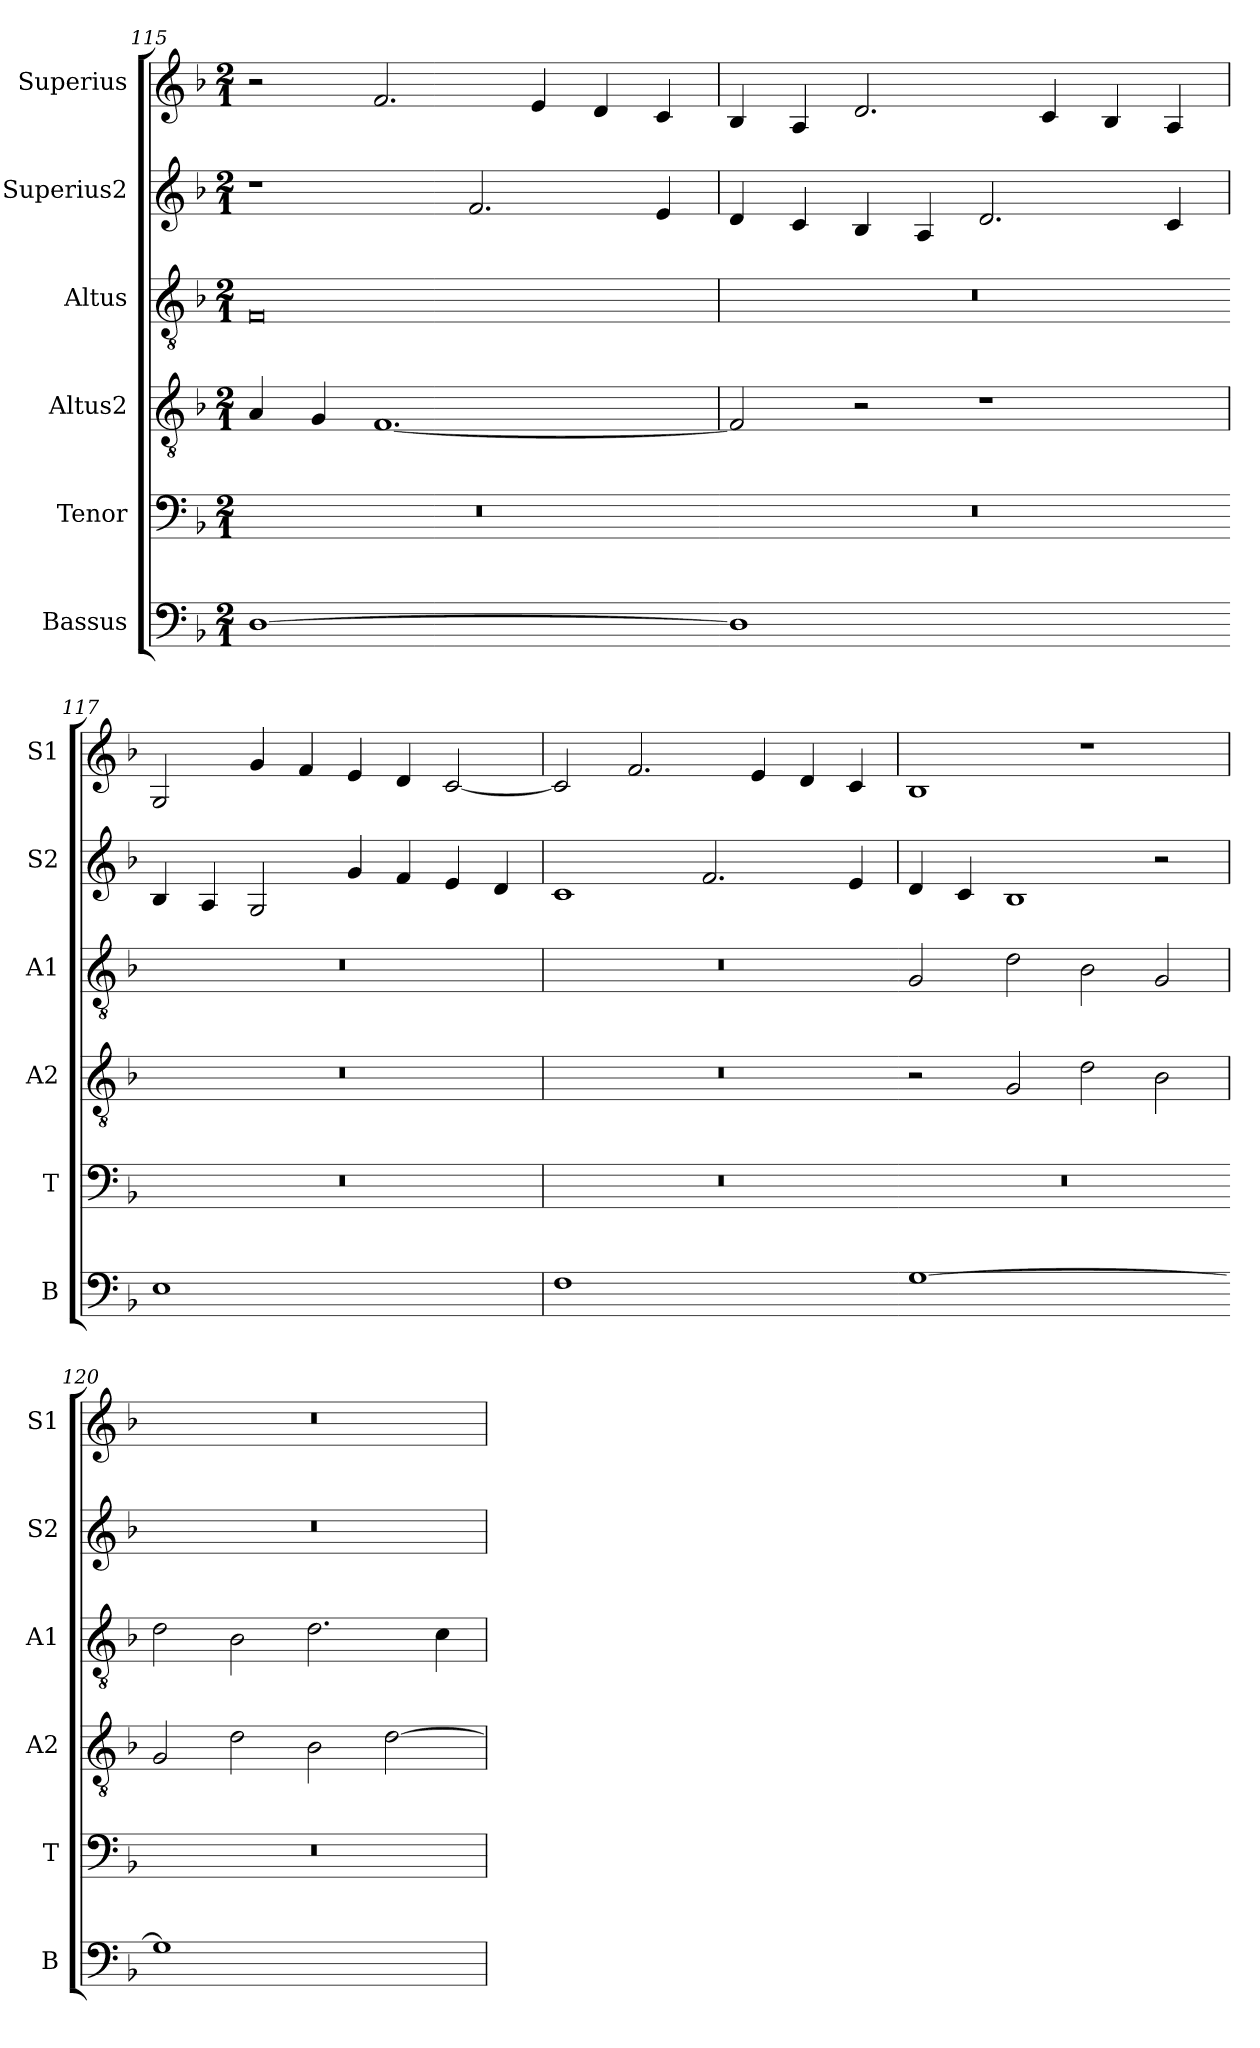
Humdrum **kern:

**kern	**kern	**kern	**kern	**kern	**kern
*part6	*part5	*part4	*part3	*part2	*part1
*staff6	*staff5	*staff4	*staff3	*staff2	*staff1
*I"Bassus	*I"Tenor	*I"Altus2	*I"Altus	*I"Superius2	*I"Superius
*I'B	*I'T	*I'A2	*I'A1	*I'S2	*I'S1
*clefF4	*clefF4	*clefGv2	*clefGv2	*clefG2	*clefG2
*k[b-]	*k[b-]	*k[b-]	*k[b-]	*k[b-]	*k[b-]
*M2/1	*M2/1	*M2/1	*M2/1	*M2/1	*M2/1
=115	=115	=115	=115	=115	=115
!LO:N:vis=1	!LO:N:vis=1	!	!	!	!
[0D	0r	4A/	0F	1r	2r
.	.	4G/	.	.	.
.	.	[1.F	.	.	2.f/
.	.	.	.	2.f/	.
.	.	.	.	.	4e/
.	.	.	.	.	4d/
.	.	.	.	4e/	4c/
=116-	=116-	=116	=116	=116	=116
!LO:N:vis=1	!LO:N:vis=1	!	!	!	!
0D]	0r	2F/]	0r	4d/	4B-/
.	.	.	.	4c/	4A/
.	.	2r	.	4B-/	2.d/
.	.	.	.	4A/	.
.	.	1r	.	2.d/	.
.	.	.	.	.	4c/
.	.	.	.	.	4B-/
.	.	.	.	4c/	4A/
=117-	=117-	=117	=117	=117	=117
!LO:N:vis=1	!LO:N:vis=1	!	!	!	!
0E	0r	0r	0r	4B-/	2G/
.	.	.	.	4A/	.
.	.	.	.	2G/	4g/
.	.	.	.	.	4f/
.	.	.	.	4g/	4e/
.	.	.	.	4f/	4d/
.	.	.	.	4e/	[2c/
.	.	.	.	4d/	.
=118	=118	=118	=118	=118	=118
!LO:N:vis=1	!LO:N:vis=1	!	!	!	!
0F	0r	0r	0r	1c	2c/]
.	.	.	.	.	2.f/
.	.	.	.	2.f/	.
.	.	.	.	.	4e/
.	.	.	.	.	4d/
.	.	.	.	4e/	4c/
=119-	=119-	=119	=119	=119	=119
!LO:N:vis=1	!LO:N:vis=1	!	!	!	!
[0G	0r	2r	2G/	4d/	1B-
.	.	.	.	4c/	.
.	.	2G/	2d\	1B-	.
.	.	2d\	2B-\	.	1r
.	.	2B-\	2G/	2r	.
=120-	=120-	=120	=120	=120	=120
!LO:N:vis=1	!LO:N:vis=1	!	!	!	!
0G]	0r	2G/	2d\	0r	0r
.	.	2d\	2B-\	.	.
.	.	2B-\	2.d\	.	.
.	.	[2d\	.	.	.
.	.	.	4c\	.	.
=	=	=	=	=	=
*-	*-	*-	*-	*-	*-
